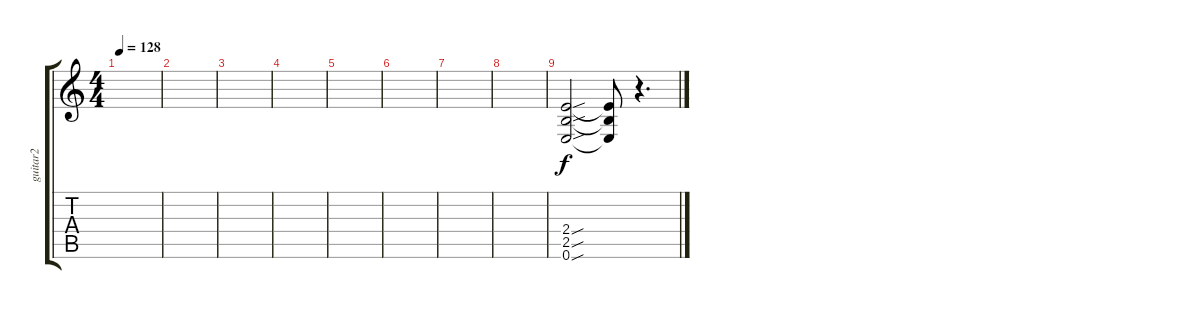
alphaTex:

\track ("guitar2" "guitar2") {instrument distortionguitar}
\staff {score tabs}
\tuning (E4 B3 G3 D3 A2 E2) {hide}
\ts (4 4)
\tempo 128
\clef g2
\ks c
|
|
|
|
|
|
|
|
(2.4{sou} 2.5{sou} 0.6{sou}).2 (2.4{t} 2.5{t} 0.6{t}).8 r.4{d}
